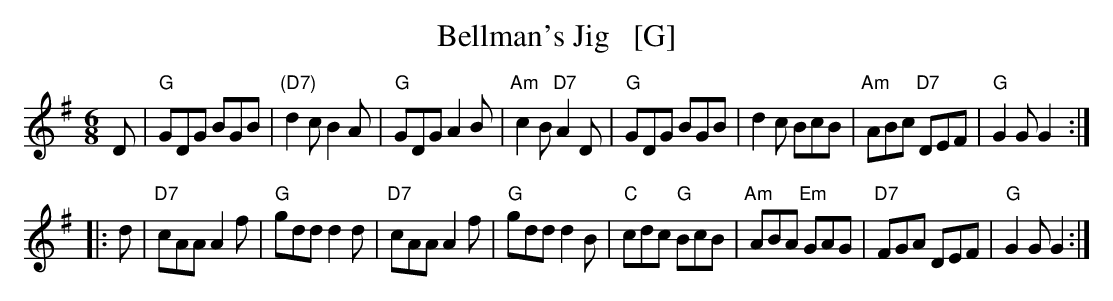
X:1
T: Bellman's Jig   [G]
M: 6/8
L: 1/8
K: G
D \
| "G"GDG BGB | "(D7)"d2c B2A | "G"GDG A2B | "Am"c2B "D7"A2D \
| "G"GDG BGB | d2c BcB | "Am"ABc "D7"DEF | "G"G2G G2 :|
|: d \
| "D7"cAA A2f | "G"gdd d2d | "D7"cAA A2f | "G"gdd d2B \
| "C"cdc "G"BcB | "Am"ABA "Em"GAG | "D7"FGA DEF | "G"G2G G2 :|
